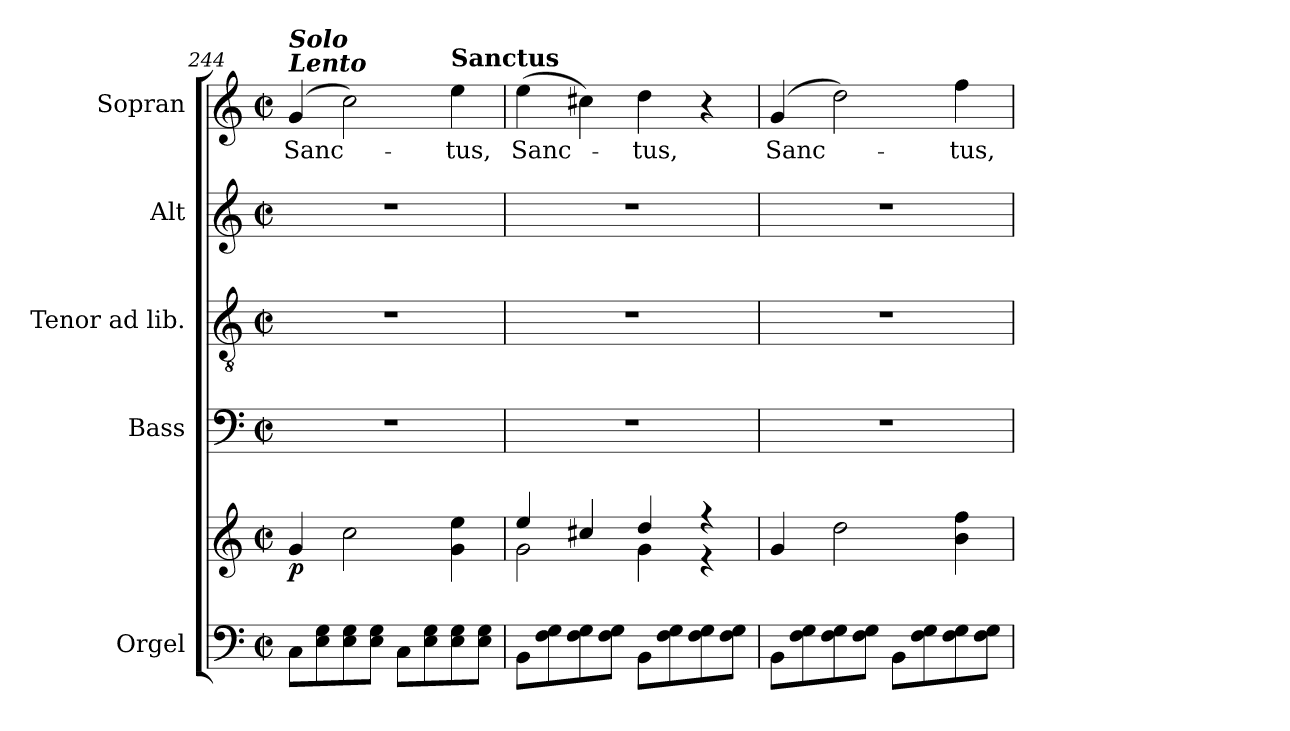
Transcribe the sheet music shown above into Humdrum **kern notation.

**kern	**kern	**dynam	**kern	**kern	**kern	**kern	**text
*part5	*part5	*part5	*part4	*part3	*part2	*part1	*part1
*staff6	*staff5	*staff5/6	*staff4	*staff3	*staff2	*staff1	*staff1
*I"Orgel	*	*	*I"Bass	*I"Tenor ad lib.	*I"Alt	*I"Sopran	*
*I'Org.	*	*	*I'B	*I'T	*I'A	*I'S	*
!!LO:PB:g=z
*clefF4	*clefG2	*	*clefF4	*clefGv2	*clefG2	*clefG2	*
*k[]	*k[]	*	*k[]	*k[]	*k[]	*k[]	*
*C:	*C:	*	*C:	*C:	*C:	*C:	*
*M2/2	*M2/2	*	*M2/2	*M2/2	*M2/2	*M2/2	*
*met(c|)	*met(c|)	*	*met(c|)	*met(c|)	*met(c|)	*met(c|)	*
=244	=244	=244	=244	=244	=244	=244	=244
!	!	!	!	!	!	!LO:TX:a:Bi:t=Lento	!
!	!	!	!	!	!	!LO:TX:a:Bi:t=Solo	!
!	!	!LO:DY:b	!	!	!	!	!LO:LY:b
8C\L	4g/	p	1r	1r	1r	(4g/	Sanc-
8E\ 8G\	.	.	.	.	.	.	.
8E\ 8G\	2cc\	.	.	.	.	2cc\)	.
8E\ 8G\J	.	.	.	.	.	.	.
8C\L	.	.	.	.	.	.	.
8E\ 8G\	.	.	.	.	.	.	.
!	!	!	!	!	!	!LO:TX:a:B:t=Sanctus	!
!	!	!	!	!	!	!	!LO:LY:b
8E\ 8G\	4g\ 4ee\	.	.	.	.	4ee\	-tus,
8E\ 8G\J	.	.	.	.	.	.	.
=245	=245	=245	=245	=245	=245	=245	=245
*	*^	*	*	*	*	*	*
!	!	!	!	!	!	!	!	!LO:LY:b
8BB\L	4ee/	2g\	.	1r	1r	1r	(>4ee\	Sanc-
8F\ 8G\	.	.	.	.	.	.	.	.
8F\ 8G\	4cc#X/	.	.	.	.	.	4cc#X\)	.
8F\ 8G\J	.	.	.	.	.	.	.	.
!	!	!	!	!	!	!	!	!LO:LY:b
8BB\L	4dd/	4g\	.	.	.	.	4dd\	-tus,
8F\ 8G\	.	.	.	.	.	.	.	.
8F\ 8G\	4r	4r	.	.	.	.	4r	.
8F\ 8G\J	.	.	.	.	.	.	.	.
*	*v	*v	*	*	*	*	*	*
=246	=246	=246	=246	=246	=246	=246	=246
!	!	!	!	!	!	!	!LO:LY:b
8BB\L	4g/	.	1r	1r	1r	(4g/	Sanc-
8F\ 8G\	.	.	.	.	.	.	.
8F\ 8G\	2dd\	.	.	.	.	2dd\)	.
8F\ 8G\J	.	.	.	.	.	.	.
8BB\L	.	.	.	.	.	.	.
8F\ 8G\	.	.	.	.	.	.	.
!	!	!	!	!	!	!	!LO:LY:b
8F\ 8G\	4b\ 4ff\	.	.	.	.	4ff\	-tus,
8F\ 8G\J	.	.	.	.	.	.	.
=	=	=	=	=	=	=	=
*-	*-	*-	*-	*-	*-	*-	*-
